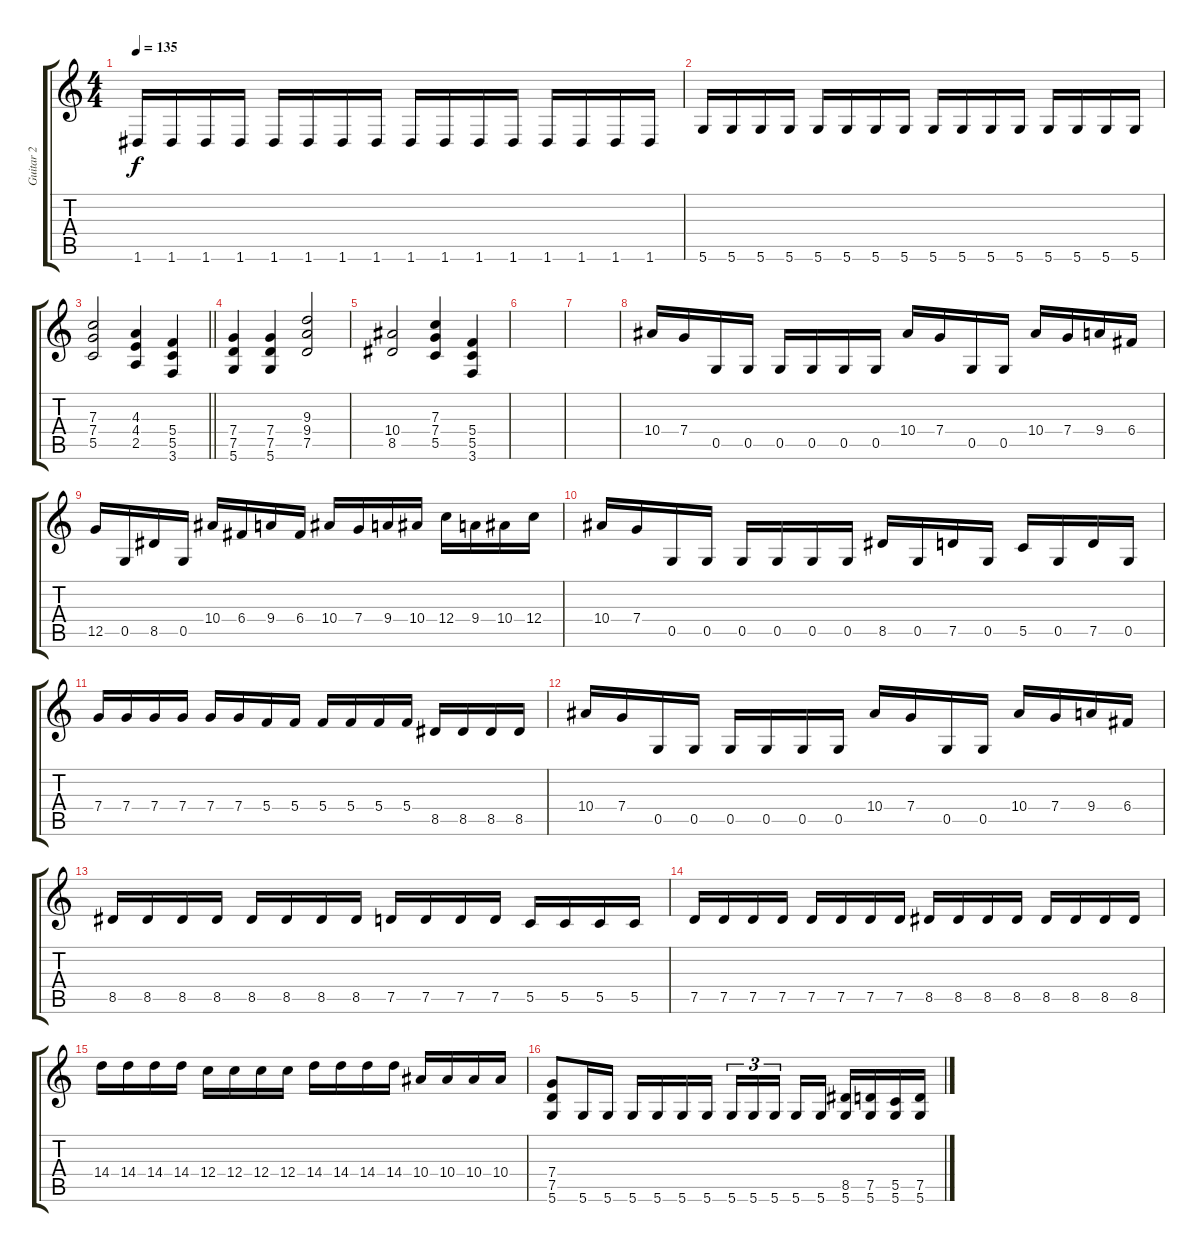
\track ("Guitar 2" "Guitar 2") {instrument distortionguitar}
\staff {score tabs}
\tuning (D4 A3 F3 C3 G2 D2) {hide}
\ts (4 4)
\tempo 135
\clef g2
\ks c
1.6.16{dy f} 1.6.16 1.6.16 1.6.16 1.6.16 1.6.16 1.6.16 1.6.16 1.6.16 1.6.16 1.6.16 1.6.16 1.6.16 1.6.16 1.6.16 1.6.16 |
5.6.16 5.6.16 5.6.16 5.6.16 5.6.16 5.6.16 5.6.16 5.6.16 5.6.16 5.6.16 5.6.16 5.6.16 5.6.16 5.6.16 5.6.16 5.6.16 |
\barLineRight lightlight
(7.3 7.4 5.5).2 (4.3 4.4 2.5).4 (5.4 5.5 3.6).4 |
(7.4 7.5 5.6).4 (7.4 7.5 5.6).4 (9.3 9.4 7.5).2 |
(10.4 8.5).2 (7.3 7.4 5.5).4 (5.4 5.5 3.6).4 |
|
|
10.4.16 7.4.16 0.5.16 0.5.16 0.5.16 0.5.16 0.5.16 0.5.16 10.4.16 7.4.16 0.5.16 0.5.16 10.4.16 7.4.16 9.4.16 6.4.16 |
12.5.16 0.5.16 8.5.16 0.5.16 10.4.16 6.4.16 9.4.16 6.4.16 10.4.16 7.4.16 9.4.16 10.4.16 12.4.16 9.4.16 10.4.16 12.4.16 |
10.4.16 7.4.16 0.5.16 0.5.16 0.5.16 0.5.16 0.5.16 0.5.16 8.5.16 0.5.16 7.5.16 0.5.16 5.5.16 0.5.16 7.5.16 0.5.16 |
7.4.16 7.4.16 7.4.16 7.4.16 7.4.16 7.4.16 5.4.16 5.4.16 5.4.16 5.4.16 5.4.16 5.4.16 8.5.16 8.5.16 8.5.16 8.5.16 |
10.4.16 7.4.16 0.5.16 0.5.16 0.5.16 0.5.16 0.5.16 0.5.16 10.4.16 7.4.16 0.5.16 0.5.16 10.4.16 7.4.16 9.4.16 6.4.16 |
8.5.16 8.5.16 8.5.16 8.5.16 8.5.16 8.5.16 8.5.16 8.5.16 7.5.16 7.5.16 7.5.16 7.5.16 5.5.16 5.5.16 5.5.16 5.5.16 |
7.5.16 7.5.16 7.5.16 7.5.16 7.5.16 7.5.16 7.5.16 7.5.16 8.5.16 8.5.16 8.5.16 8.5.16 8.5.16 8.5.16 8.5.16 8.5.16 |
14.4.16 14.4.16 14.4.16 14.4.16 12.4.16 12.4.16 12.4.16 12.4.16 14.4.16 14.4.16 14.4.16 14.4.16 10.4.16 10.4.16 10.4.16 10.4.16 |
(7.4 7.5 5.6).8 5.6.16 5.6.16 5.6.16 5.6.16 5.6.16 5.6.16 5.6.16{tu (3 2)} 5.6.16{tu (3 2)} 5.6.16{tu (3 2) beam splitsecondary} 5.6.16 5.6.16 (8.5 5.6).16 (7.5 5.6).16 (5.5 5.6).16 (7.5 5.6).16
